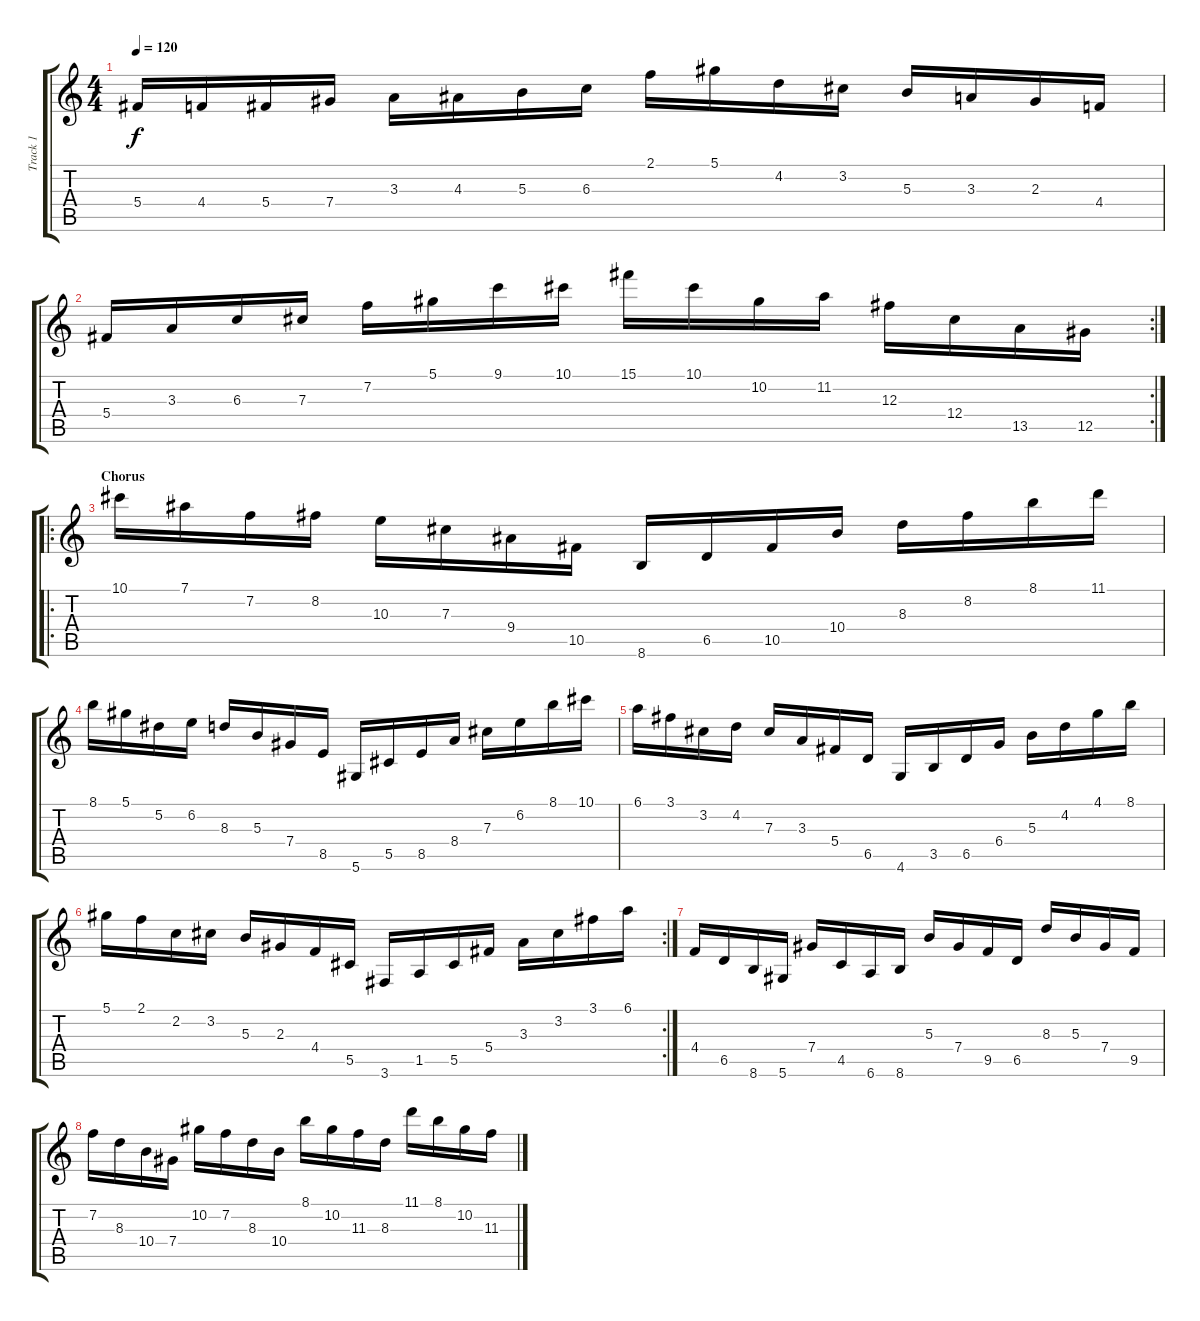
\track ("Track 1" "Track 1") {instrument overdrivenguitar}
\staff {score tabs}
\tuning (Eb4 Bb3 Gb3 Db3 Ab2 Eb2) {hide}
\ts (4 4)
\tempo 120
\clef g2
\ks c
5.4.16{dy f} 4.4.16 5.4.16 7.4.16 3.3.16 4.3.16 5.3.16 6.3.16 2.1.16 5.1.16 4.2.16 3.2.16 5.3.16 3.3.16 2.3.16 4.4.16 |
\rc 2
5.4.16 3.3.16 6.3.16 7.3.16 7.2.16 5.1.16 9.1.16 10.1.16 15.1.16 10.1.16 10.2.16 11.2.16 12.3.16 12.4.16 13.5.16 12.5.16 |
\ro
\section ("" "Chorus")
10.1.16 7.1.16 7.2.16 8.2.16 10.3.16 7.3.16 9.4.16 10.5.16 8.6.16 6.5.16 10.5.16 10.4.16 8.3.16 8.2.16 8.1.16 11.1.16 |
8.1.16 5.1.16 5.2.16 6.2.16 8.3.16 5.3.16 7.4.16 8.5.16 5.6.16 5.5.16 8.5.16 8.4.16 7.3.16 6.2.16 8.1.16 10.1.16 |
6.1.16 3.1.16 3.2.16 4.2.16 7.3.16 3.3.16 5.4.16 6.5.16 4.6.16 3.5.16 6.5.16 6.4.16 5.3.16 4.2.16 4.1.16 8.1.16 |
\rc 2
5.1.16 2.1.16 2.2.16 3.2.16 5.3.16 2.3.16 4.4.16 5.5.16 3.6.16 1.5.16 5.5.16 5.4.16 3.3.16 3.2.16 3.1.16 6.1.16 |
4.4.16 6.5.16 8.6.16 5.6.16 7.4.16 4.5.16 6.6.16 8.6.16 5.3.16 7.4.16 9.5.16 6.5.16 8.3.16 5.3.16 7.4.16 9.5.16 |
7.2.16 8.3.16 10.4.16 7.4.16 10.2.16 7.2.16 8.3.16 10.4.16 8.1.16 10.2.16 11.3.16 8.3.16 11.1.16 8.1.16 10.2.16 11.3.16
